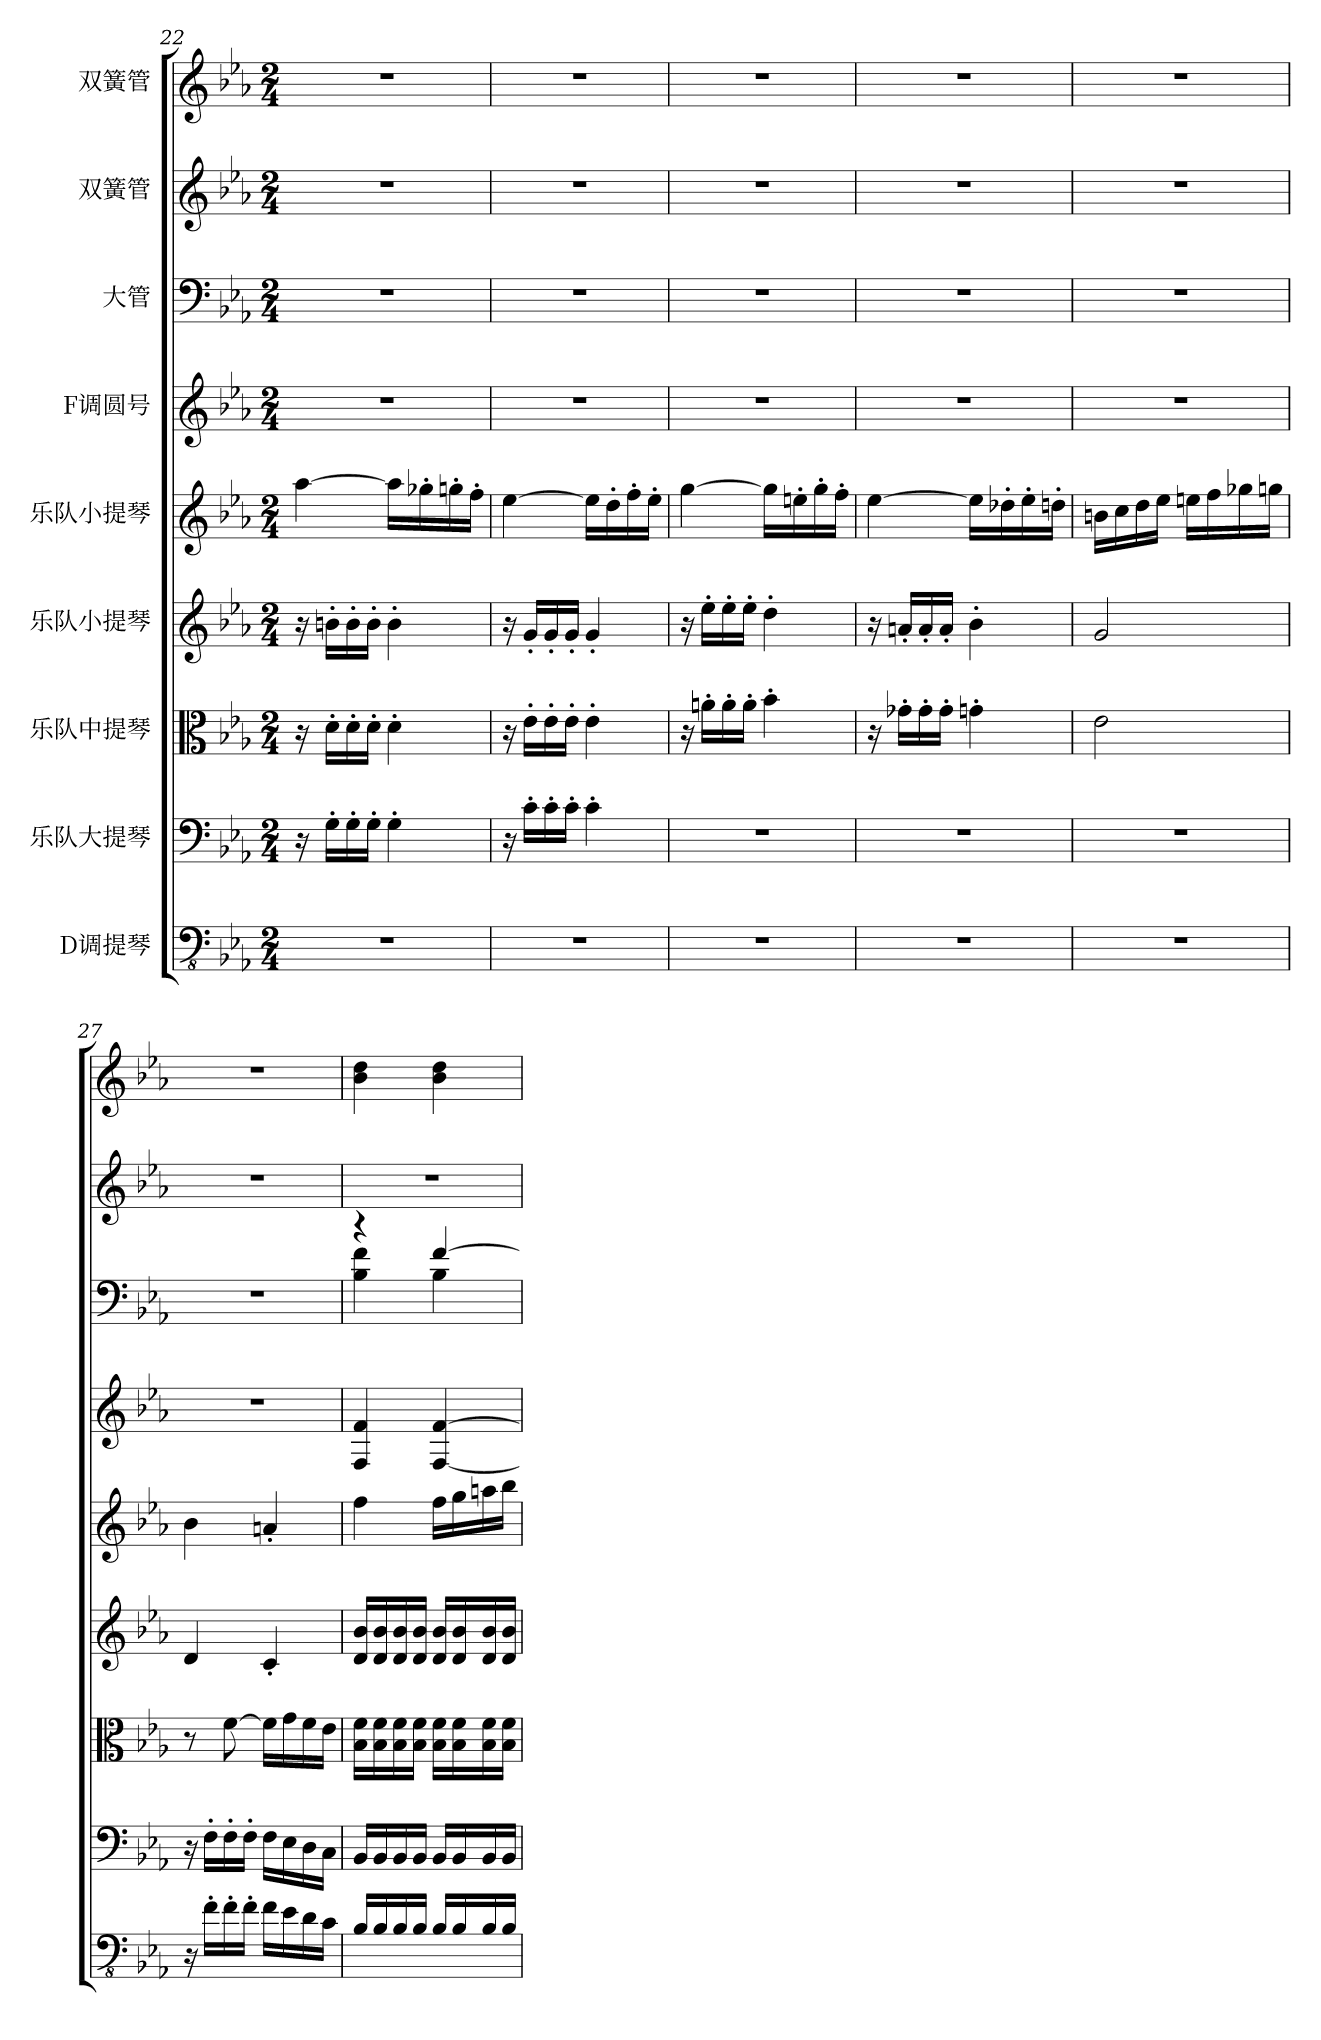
**kern	**kern	**kern	**kern	**kern	**kern	**kern	**kern	**kern
*part9	*part8	*part7	*part6	*part5	*part4	*part3	*part2	*part1
*staff9	*staff8	*staff7	*staff6	*staff5	*staff4	*staff3	*staff2	*staff1
*I"D调提琴	*I"乐队大提琴	*I"乐队中提琴	*I"乐队小提琴	*I"乐队小提琴	*I"F调圆号	*I"大管	*I"双簧管	*I"双簧管
*clefFv4	*clefF4	*clefC3	*clefG2	*clefG2	*clefG2	*clefF4	*clefG2	*clefG2
*ITrd7c12	*	*	*	*	*ITrd4c7	*	*	*
*k[b-e-a-]	*k[b-e-a-]	*k[b-e-a-]	*k[b-e-a-]	*k[b-e-a-]	*k[b-e-a-d-]	*k[b-e-a-]	*k[b-e-a-]	*k[b-e-a-]
*M2/4	*M2/4	*M2/4	*M2/4	*M2/4	*M2/4	*M2/4	*M2/4	*M2/4
=22	=22	=22	=22	=22	=22	=22	=22	=22
2r	16r	16r	16r	[4aa-\	2r	2r	2r	2r
.	16G'\LL	16d'\LL	16bn'\LL	.	.	.	.	.
.	16G'\	16d'\	16b'\	.	.	.	.	.
.	16G'\JJ	16d'\JJ	16b'\JJ	.	.	.	.	.
.	4G'\	4d'\	4b'\	16aa-\LL]	.	.	.	.
.	.	.	.	16gg-X'\	.	.	.	.
.	.	.	.	16ggn'\	.	.	.	.
.	.	.	.	16ff'\JJ	.	.	.	.
=23	=23	=23	=23	=23	=23	=23	=23	=23
2r	16r	16r	16r	[4ee-\	2r	2r	2r	2r
.	16c'\LL	16e-'\LL	16g'/LL	.	.	.	.	.
.	16c'\	16e-'\	16g'/	.	.	.	.	.
.	16c'\JJ	16e-'\JJ	16g'/JJ	.	.	.	.	.
.	4c'\	4e-'\	4g'/	16ee-\LL]	.	.	.	.
.	.	.	.	16dd'\	.	.	.	.
.	.	.	.	16ff'\	.	.	.	.
.	.	.	.	16ee-'\JJ	.	.	.	.
=24	=24	=24	=24	=24	=24	=24	=24	=24
2r	2r	16r	16r	[4gg\	2r	2r	2r	2r
.	.	16an'\LL	16ee-'\LL	.	.	.	.	.
.	.	16a'\	16ee-'\	.	.	.	.	.
.	.	16a'\JJ	16ee-'\JJ	.	.	.	.	.
.	.	4b-'\	4dd'\	16gg\LL]	.	.	.	.
.	.	.	.	16een'\	.	.	.	.
.	.	.	.	16gg'\	.	.	.	.
.	.	.	.	16ff'\JJ	.	.	.	.
!!LO:PB:g=z
=25	=25	=25	=25	=25	=25	=25	=25	=25
2r	2r	16r	16r	[4ee-\	2r	2r	2r	2r
.	.	16g-X'\LL	16an'/LL	.	.	.	.	.
.	.	16g-'\	16a'/	.	.	.	.	.
.	.	16g-'\JJ	16a'/JJ	.	.	.	.	.
.	.	4gn'\	4b-'\	16ee-\LL]	.	.	.	.
.	.	.	.	16dd-X'\	.	.	.	.
.	.	.	.	16ee-'\	.	.	.	.
.	.	.	.	16ddn'\JJ	.	.	.	.
=26	=26	=26	=26	=26	=26	=26	=26	=26
2r	2r	2e-\	2g/	16bn\LL	2r	2r	2r	2r
.	.	.	.	16cc\	.	.	.	.
.	.	.	.	16dd\	.	.	.	.
.	.	.	.	16ee-\JJ	.	.	.	.
.	.	.	.	16een\LL	.	.	.	.
.	.	.	.	16ff\	.	.	.	.
.	.	.	.	16gg-X\	.	.	.	.
.	.	.	.	16ggn\JJ	.	.	.	.
=27	=27	=27	=27	=27	=27	=27	=27	=27
16r	16r	8r	4d/	4b-\	2r	2r	2r	2r
16FF'\LL	16F'\LL	.	.	.	.	.	.	.
16FF'\	16F'\	[8f\	.	.	.	.	.	.
16FF'\JJ	16F'\JJ	.	.	.	.	.	.	.
16FF\LL	16F\LL	16f\LL]	4c'/	4an'/	.	.	.	.
16EE-\	16E-\	16g\	.	.	.	.	.	.
16DD\	16D\	16f\	.	.	.	.	.	.
16CC\JJ	16C\JJ	16e-\JJ	.	.	.	.	.	.
=28	=28	=28	=28	=28	=28	=28	=28	=28
*	*	*	*	*	*	*^	*	*
16BBB-/LL	16BB-/LL	16B-\ 16f\LL	16d/ 16b-/LL	4ff\	4BB-/ 4B-/	4r	4B-\ 4f\	2r	4b-\ 4dd\
16BBB-/	16BB-/	16B-\ 16f\	16d/ 16b-/	.	.	.	.	.	.
16BBB-/	16BB-/	16B-\ 16f\	16d/ 16b-/	.	.	.	.	.	.
16BBB-/JJ	16BB-/JJ	16B-\ 16f\JJ	16d/ 16b-/JJ	.	.	.	.	.	.
16BBB-/LL	16BB-/LL	16B-\ 16f\LL	16d/ 16b-/LL	16ff\LL	[4BB-/ [4B-/	[4f/	4B-\	.	4b-\ 4dd\
16BBB-/	16BB-/	16B-\ 16f\	16d/ 16b-/	16gg\	.	.	.	.	.
16BBB-/	16BB-/	16B-\ 16f\	16d/ 16b-/	16aan\	.	.	.	.	.
16BBB-/JJ	16BB-/JJ	16B-\ 16f\JJ	16d/ 16b-/JJ	16bb-\JJ	.	.	.	.	.
*	*	*	*	*	*	*v	*v	*	*
=	=	=	=	=	=	=	=	=
*-	*-	*-	*-	*-	*-	*-	*-	*-
